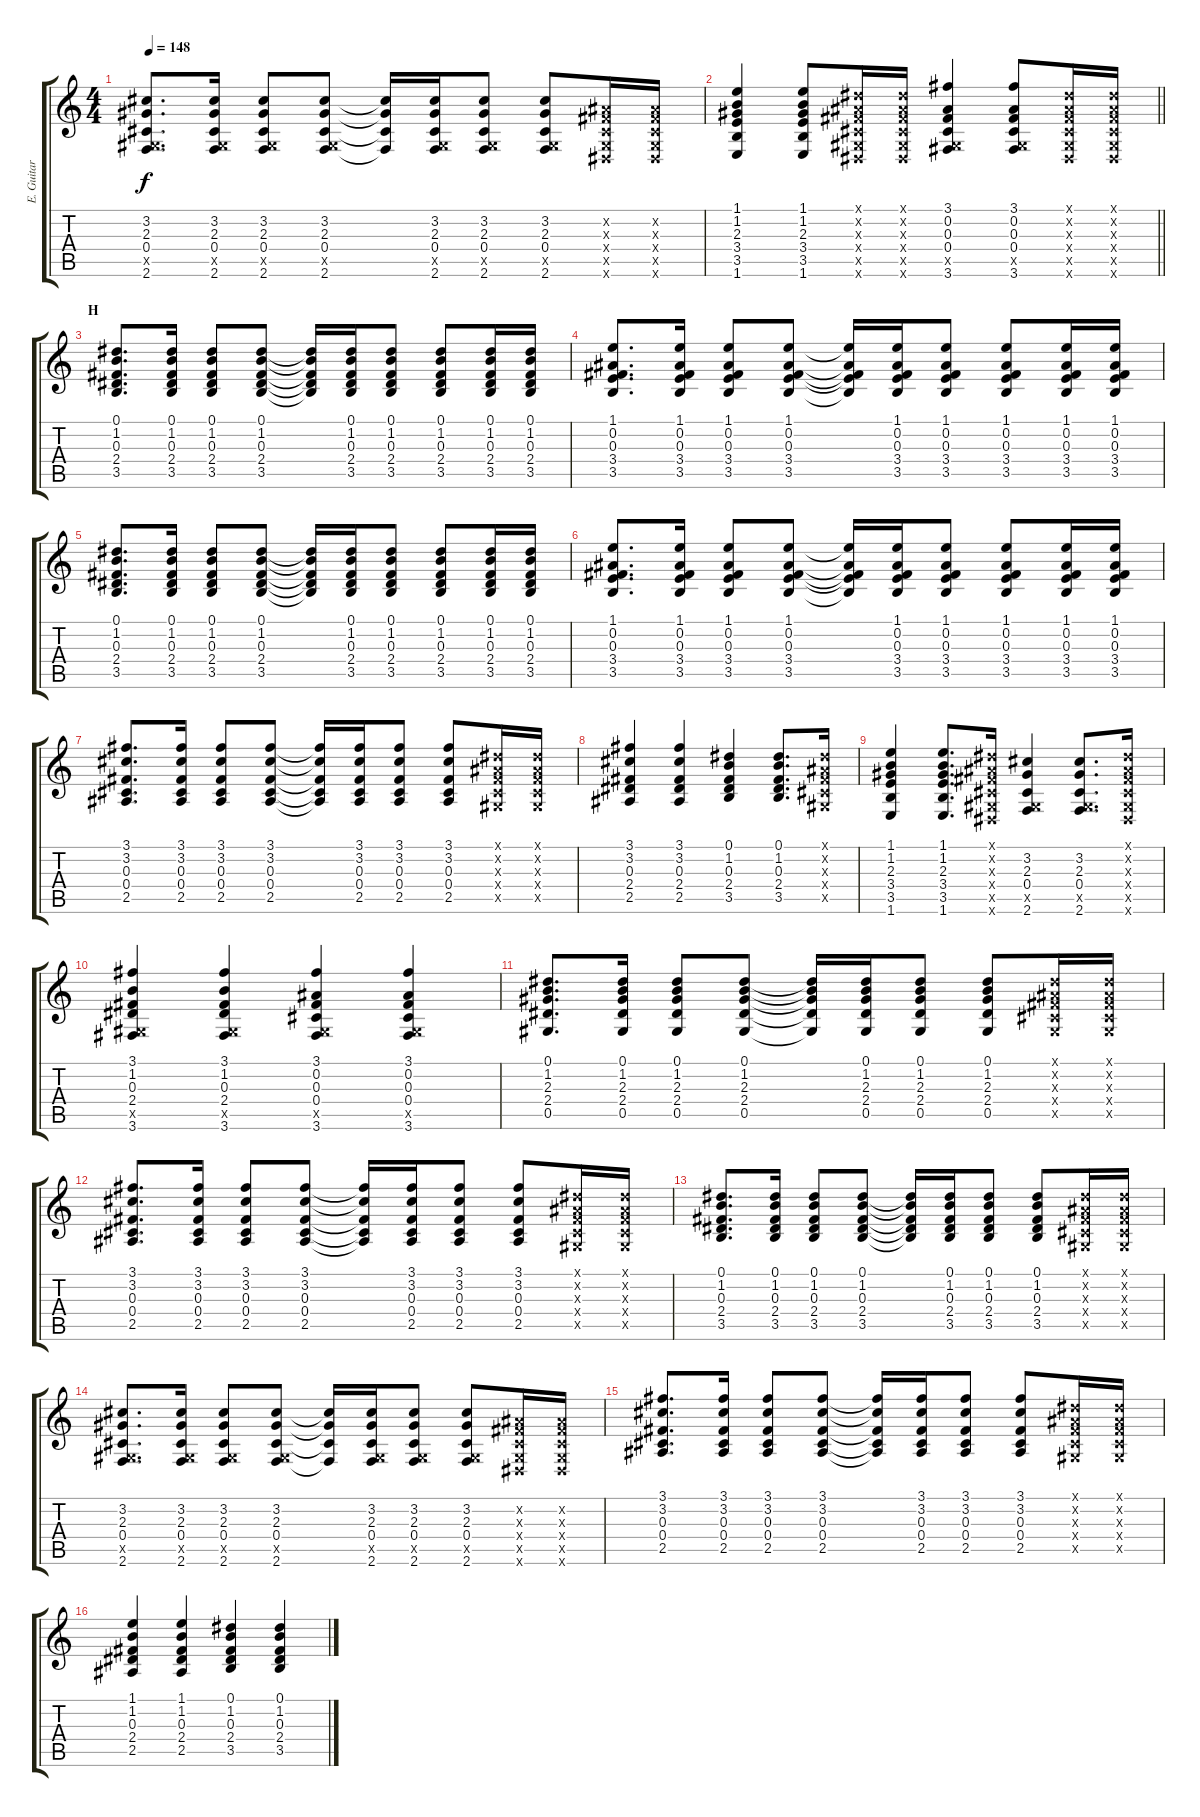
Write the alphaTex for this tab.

\track ("E. Guitar III (L. Channel)" "E. Guitar ") {instrument overdrivenguitar}
\staff {score tabs}
\tuning (Eb4 Bb3 Gb3 Db3 Ab2 Eb2) {hide}
\ts (4 4)
\tempo 148
\clef g2
\ks c
(3.2 2.3 0.4 0.5{x} 2.6).8{d dy f} (3.2 2.3 0.4 0.5{x} 2.6).16 (3.2 2.3 0.4 0.5{x} 2.6).8 (3.2 2.3 0.4 0.5{x} 2.6).8 (3.2{t} 2.3{t} 0.4{t} 2.6{t}).16 (3.2 2.3 0.4 0.5{x} 2.6).16 (3.2 2.3 0.4 0.5{x} 2.6).8 (3.2 2.3 0.4 0.5{x} 2.6).8 (0.2{x} 0.3{x} 0.4{x} 0.5{x} 0.6{x}).16 (0.2{x} 0.3{x} 0.4{x} 0.5{x} 0.6{x}).16 |
\barLineRight lightlight
(1.1 1.2 2.3 3.4 3.5 1.6).4 (1.1 1.2 2.3 3.4 3.5 1.6).8 (0.1{x} 0.2{x} 0.3{x} 0.4{x} 0.5{x} 0.6{x}).16 (0.1{x} 0.2{x} 0.3{x} 0.4{x} 0.5{x} 0.6{x}).16 (3.1 0.2 0.3 0.4 0.5{x} 3.6).4 (3.1 0.2 0.3 0.4 0.5{x} 3.6).8 (0.1{x} 0.2{x} 0.3{x} 0.4{x} 0.5{x} 0.6{x}).16 (0.1{x} 0.2{x} 0.3{x} 0.4{x} 0.5{x} 0.6{x}).16 |
\section ("" "H")
(0.1 1.2 0.3 2.4 3.5).8{d} (0.1 1.2 0.3 2.4 3.5).16 (0.1 1.2 0.3 2.4 3.5).8 (0.1 1.2 0.3 2.4 3.5).8 (0.1{t} 1.2{t} 0.3{t} 2.4{t} 3.5{t}).16 (0.1 1.2 0.3 2.4 3.5).16 (0.1 1.2 0.3 2.4 3.5).8 (0.1 1.2 0.3 2.4 3.5).8 (0.1 1.2 0.3 2.4 3.5).16 (0.1 1.2 0.3 2.4 3.5).16 |
(1.1 0.2 0.3 3.4 3.5).8{d} (1.1 0.2 0.3 3.4 3.5).16 (1.1 0.2 0.3 3.4 3.5).8 (1.1 0.2 0.3 3.4 3.5).8 (1.1{t} 0.2{t} 0.3{t} 3.4{t} 3.5{t}).16 (1.1 0.2 0.3 3.4 3.5).16 (1.1 0.2 0.3 3.4 3.5).8 (1.1 0.2 0.3 3.4 3.5).8 (1.1 0.2 0.3 3.4 3.5).16 (1.1 0.2 0.3 3.4 3.5).16 |
(0.1 1.2 0.3 2.4 3.5).8{d} (0.1 1.2 0.3 2.4 3.5).16 (0.1 1.2 0.3 2.4 3.5).8 (0.1 1.2 0.3 2.4 3.5).8 (0.1{t} 1.2{t} 0.3{t} 2.4{t} 3.5{t}).16 (0.1 1.2 0.3 2.4 3.5).16 (0.1 1.2 0.3 2.4 3.5).8 (0.1 1.2 0.3 2.4 3.5).8 (0.1 1.2 0.3 2.4 3.5).16 (0.1 1.2 0.3 2.4 3.5).16 |
(1.1 0.2 0.3 3.4 3.5).8{d} (1.1 0.2 0.3 3.4 3.5).16 (1.1 0.2 0.3 3.4 3.5).8 (1.1 0.2 0.3 3.4 3.5).8 (1.1{t} 0.2{t} 0.3{t} 3.4{t} 3.5{t}).16 (1.1 0.2 0.3 3.4 3.5).16 (1.1 0.2 0.3 3.4 3.5).8 (1.1 0.2 0.3 3.4 3.5).8 (1.1 0.2 0.3 3.4 3.5).16 (1.1 0.2 0.3 3.4 3.5).16 |
(3.1 3.2 0.3 0.4 2.5).8{d} (3.1 3.2 0.3 0.4 2.5).16 (3.1 3.2 0.3 0.4 2.5).8 (3.1 3.2 0.3 0.4 2.5).8 (3.1{t} 3.2{t} 0.3{t} 0.4{t} 2.5{t}).16 (3.1 3.2 0.3 0.4 2.5).16 (3.1 3.2 0.3 0.4 2.5).8 (3.1 3.2 0.3 0.4 2.5).8 (0.1{x} 0.2{x} 0.3{x} 0.4{x} 0.5{x}).16 (0.1{x} 0.2{x} 0.3{x} 0.4{x} 0.5{x}).16 |
(3.1 3.2 0.3 2.4 2.5).4 (3.1 3.2 0.3 2.4 2.5).4 (0.1 1.2 0.3 2.4 3.5).4 (0.1 1.2 0.3 2.4 3.5).8{d} (0.1{x} 0.2{x} 0.3{x} 0.4{x} 0.5{x}).16 |
(1.1 1.2 2.3 3.4 3.5 1.6).4 (1.1 1.2 2.3 3.4 3.5 1.6).8{d} (0.1{x} 0.2{x} 0.3{x} 0.4{x} 0.5{x} 0.6{x}).16 (3.2 2.3 0.4 0.5{x} 2.6).4 (3.2 2.3 0.4 0.5{x} 2.6).8{d} (0.1{x} 0.2{x} 0.3{x} 0.4{x} 0.5{x} 0.6{x}).16 |
(3.1 1.2 0.3 2.4 0.5{x} 3.6).4 (3.1 1.2 0.3 2.4 0.5{x} 3.6).4 (3.1 0.2 0.3 0.4 0.5{x} 3.6).4 (3.1 0.2 0.3 0.4 0.5{x} 3.6).4 |
(0.1 1.2 2.3 2.4 0.5).8{d} (0.1 1.2 2.3 2.4 0.5).16 (0.1 1.2 2.3 2.4 0.5).8 (0.1 1.2 2.3 2.4 0.5).8 (0.1{t} 1.2{t} 2.3{t} 2.4{t} 0.5{t}).16 (0.1 1.2 2.3 2.4 0.5).16 (0.1 1.2 2.3 2.4 0.5).8 (0.1 1.2 2.3 2.4 0.5).8 (0.1{x} 0.2{x} 0.3{x} 0.4{x} 0.5{x}).16 (0.1{x} 0.2{x} 0.3{x} 0.4{x} 0.5{x}).16 |
(3.1 3.2 0.3 0.4 2.5).8{d} (3.1 3.2 0.3 0.4 2.5).16 (3.1 3.2 0.3 0.4 2.5).8 (3.1 3.2 0.3 0.4 2.5).8 (3.1{t} 3.2{t} 0.3{t} 0.4{t} 2.5{t}).16 (3.1 3.2 0.3 0.4 2.5).16 (3.1 3.2 0.3 0.4 2.5).8 (3.1 3.2 0.3 0.4 2.5).8 (0.1{x} 0.2{x} 0.3{x} 0.4{x} 0.5{x}).16 (0.1{x} 0.2{x} 0.3{x} 0.4{x} 0.5{x}).16 |
(0.1 1.2 0.3 2.4 3.5).8{d} (0.1 1.2 0.3 2.4 3.5).16 (0.1 1.2 0.3 2.4 3.5).8 (0.1 1.2 0.3 2.4 3.5).8 (0.1{t} 1.2{t} 0.3{t} 2.4{t} 3.5{t}).16 (0.1 1.2 0.3 2.4 3.5).16 (0.1 1.2 0.3 2.4 3.5).8 (0.1 1.2 0.3 2.4 3.5).8 (0.1{x} 0.2{x} 0.3{x} 0.4{x} 0.5{x}).16 (0.1{x} 0.2{x} 0.3{x} 0.4{x} 0.5{x}).16 |
(3.2 2.3 0.4 0.5{x} 2.6).8{d} (3.2 2.3 0.4 0.5{x} 2.6).16 (3.2 2.3 0.4 0.5{x} 2.6).8 (3.2 2.3 0.4 0.5{x} 2.6).8 (3.2{t} 2.3{t} 0.4{t} 2.6{t}).16 (3.2 2.3 0.4 0.5{x} 2.6).16 (3.2 2.3 0.4 0.5{x} 2.6).8 (3.2 2.3 0.4 0.5{x} 2.6).8 (0.2{x} 0.3{x} 0.4{x} 0.5{x} 0.6{x}).16 (0.2{x} 0.3{x} 0.4{x} 0.5{x} 0.6{x}).16 |
(3.1 3.2 0.3 0.4 2.5).8{d} (3.1 3.2 0.3 0.4 2.5).16 (3.1 3.2 0.3 0.4 2.5).8 (3.1 3.2 0.3 0.4 2.5).8 (3.1{t} 3.2{t} 0.3{t} 0.4{t} 2.5{t}).16 (3.1 3.2 0.3 0.4 2.5).16 (3.1 3.2 0.3 0.4 2.5).8 (3.1 3.2 0.3 0.4 2.5).8 (0.1{x} 0.2{x} 0.3{x} 0.4{x} 0.5{x}).16 (0.1{x} 0.2{x} 0.3{x} 0.4{x} 0.5{x}).16 |
(1.1 1.2 0.3 2.4 2.5).4 (1.1 1.2 0.3 2.4 2.5).4 (0.1 1.2 0.3 2.4 3.5).4 (0.1 1.2 0.3 2.4 3.5).4
